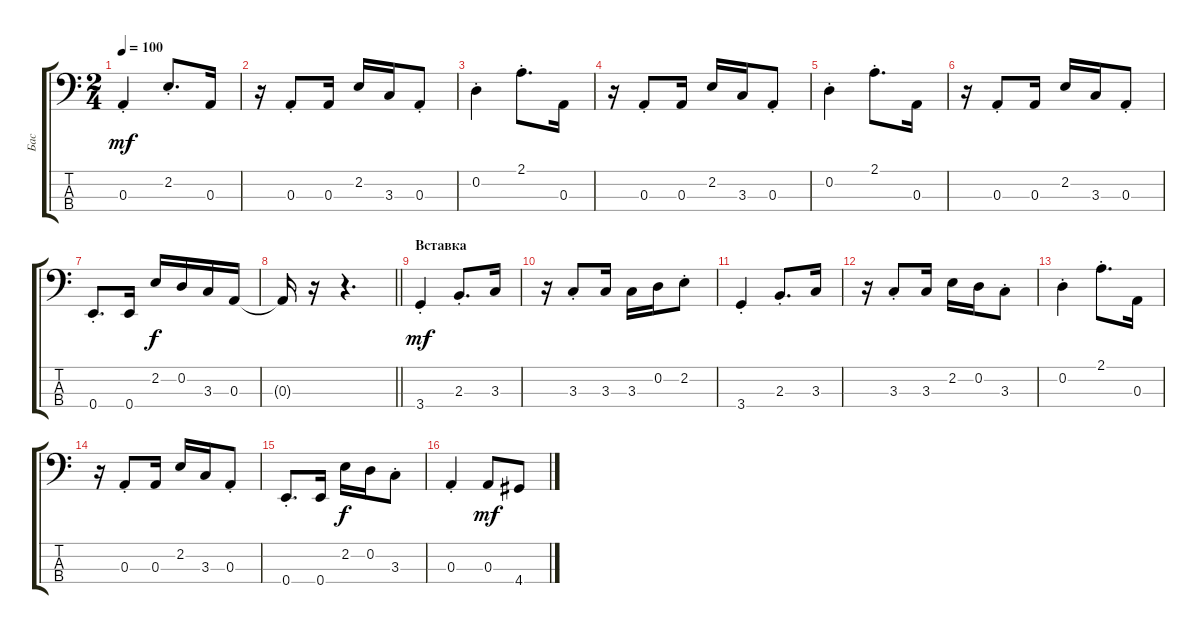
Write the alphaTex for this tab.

\track ("Бас" "Бас") {instrument electricbasspick}
\staff {score tabs}
\tuning (G2 D2 A1 E1) {hide}
\ts (2 4)
\tempo 100
\clef f4
\ks c
0.3{st}.4{dy mf} 2.2{st}.8{d} 0.3.16 |
r.16 0.3{st}.8 0.3.16 2.2.16 3.3.16 0.3{st}.8 |
0.2{st}.4 2.1{st}.8{d} 0.3.16 |
r.16 0.3{st}.8 0.3.16 2.2.16 3.3.16 0.3{st}.8 |
0.2{st}.4 2.1{st}.8{d} 0.3.16 |
r.16 0.3{st}.8 0.3.16 2.2.16 3.3.16 0.3{st}.8 |
0.4{st}.8{d} 0.4.16 2.2.16{dy f} 0.2.16 3.3.16 0.3.16 |
\barLineRight lightlight
0.3{t}.16 r.16 r.4{d} |
\section ("" "Вставка")
3.4{st}.4{dy mf volume 12} 2.3{st}.8{d} 3.3.16 |
r.16 3.3{st}.8 3.3.16 3.3.16 0.2.16 2.2{st}.8 |
3.4{st}.4 2.3{st}.8{d} 3.3.16 |
r.16 3.3{st}.8 3.3.16 2.2.16 0.2.16 3.3{st}.8 |
0.2{st}.4 2.1{st}.8{d} 0.3.16 |
r.16 0.3{st}.8 0.3.16 2.2.16 3.3.16 0.3{st}.8 |
0.4{st}.8{d} 0.4.16 2.2.16{dy f} 0.2.16 3.3{st}.8 |
0.3{st}.4 0.3.8{dy mf} 4.4.8
